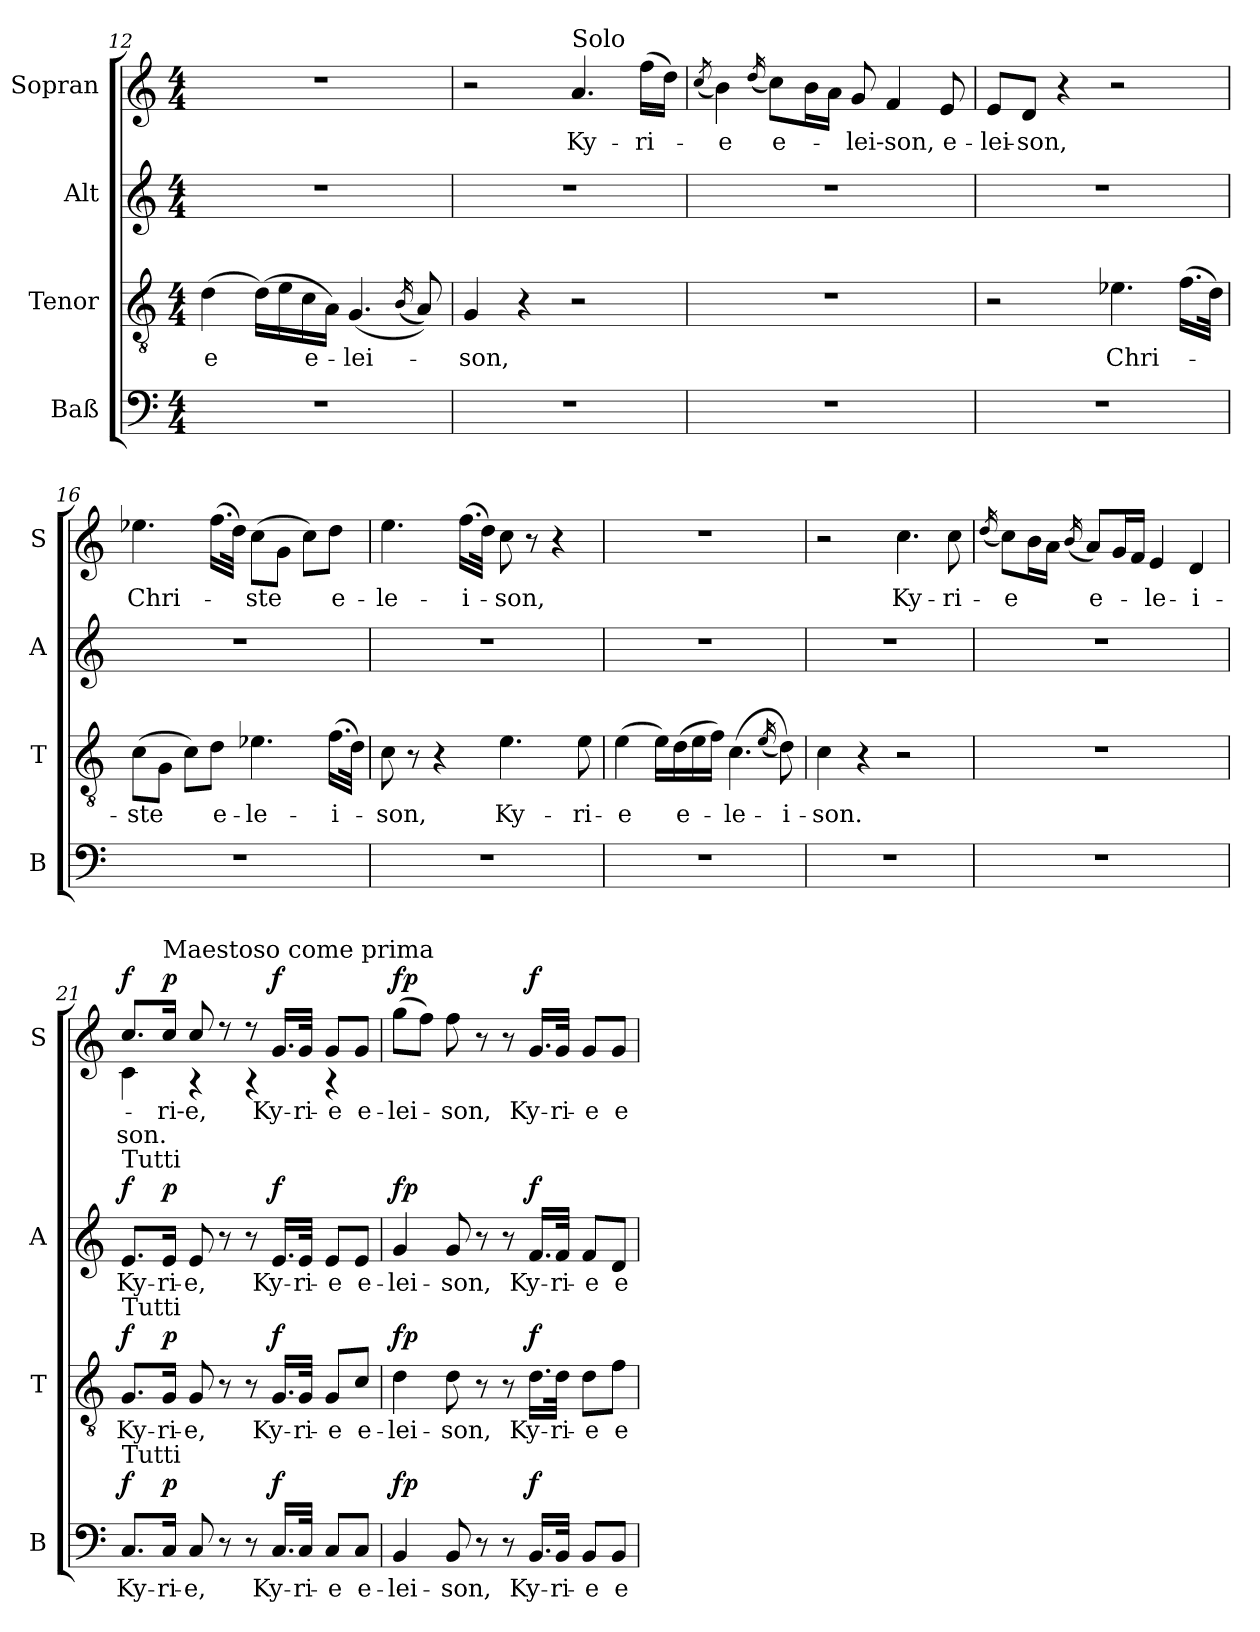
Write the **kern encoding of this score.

**kern	**text	**dynam	**kern	**text	**dynam	**kern	**text	**dynam	**kern	**text	**text	**dynam
*part4	*part4	*part4	*part3	*part3	*part3	*part2	*part2	*part2	*part1	*part1	*part1	*part1
*staff4	*staff4	*staff4	*staff3	*staff3	*staff3	*staff2	*staff2	*staff2	*staff1	*staff1	*staff1	*staff1
*I"Baß	*	*	*I"Tenor	*	*	*I"Alt	*	*	*I"Sopran	*	*	*
*I'B	*	*	*I'T	*	*	*I'A	*	*	*I'S	*	*	*
*clefF4	*	*	*clefGv2	*	*	*clefG2	*	*	*clefG2	*	*	*
*k[]	*	*	*k[]	*	*	*k[]	*	*	*k[]	*	*	*
*M4/4	*	*	*M4/4	*	*	*M4/4	*	*	*M4/4	*	*	*
=12	=12	=12	=12	=12	=12	=12	=12	=12	=12	=12	=12	=12
!	!	!	!	!LO:LY:b	!	!	!	!	!	!	!	!
1r	.	.	(4d\	e	.	1r	.	.	1r	.	.	.
.	.	.	(16d\LL)	.	.	.	.	.	.	.	.	.
.	.	.	16e\	.	.	.	.	.	.	.	.	.
!	!	!	!	!LO:LY:b	!	!	!	!	!	!	!	!
.	.	.	16c\	e-	.	.	.	.	.	.	.	.
.	.	.	16A\JJ)	.	.	.	.	.	.	.	.	.
!	!	!	!	!LO:LY:b	!	!	!	!	!	!	!	!
.	.	.	(4.G/	lei-	.	.	.	.	.	.	.	.
.	.	.	(16qB/	.	.	.	.	.	.	.	.	.
.	.	.	(((((((((8A/))	.	.	.	.	.	.	.	.	.
=13	=13	=13	=13	=13	=13	=13	=13	=13	=13	=13	=13	=13
!	!	!	!	!LO:LY:b	!	!	!	!	!	!	!	!
1r	.	.	4G/	son,	.	1r	.	.	2r	.	.	.
.	.	.	4r	.	.	.	.	.	.	.	.	.
!	!	!	!	!	!	!	!	!	!LO:TX:a:t=Solo	!	!	!
!	!	!	!	!	!	!	!	!	!	!LO:LY:b	!	!
.	.	.	2r	.	.	.	.	.	4.a/	Ky-	.	.
!	!	!	!	!	!	!	!	!	!	!LO:LY:b	!	!
.	.	.	.	.	.	.	.	.	(16ff\LL	ri-	.	.
.	.	.	.	.	.	.	.	.	16dd\JJ)	.	.	.
=14	=14	=14	=14	=14	=14	=14	=14	=14	=14	=14	=14	=14
.	.	.	.	.	.	.	.	.	(8qcc/	.	.	.
!	!	!	!	!	!	!	!	!	!	!LO:LY:b	!	!
1r	.	.	1r	.	.	1r	.	.	4b\)	e	.	.
.	.	.	.	.	.	.	.	.	(16qdd/	.	.	.
!	!	!	!	!	!	!	!	!	!	!LO:LY:b	!	!
.	.	.	.	.	.	.	.	.	8cc\L)	e-	.	.
.	.	.	.	.	.	.	.	.	16b\L	.	.	.
.	.	.	.	.	.	.	.	.	16a\JJ	.	.	.
!	!	!	!	!	!	!	!	!	!	!LO:LY:b	!	!
.	.	.	.	.	.	.	.	.	8g/	lei-son,	.	.
.	.	.	.	.	.	.	.	.	4f/	.	.	.
!	!	!	!	!	!	!	!	!	!	!LO:LY:b	!	!
.	.	.	.	.	.	.	.	.	8e/	e-	.	.
=15	=15	=15	=15	=15	=15	=15	=15	=15	=15	=15	=15	=15
!	!	!	!	!	!	!	!	!	!	!LO:LY:b	!	!
1r	.	.	2r	.	.	1r	.	.	8e/L	lei-	.	.
!	!	!	!	!	!	!	!	!	!	!LO:LY:b	!	!
.	.	.	.	.	.	.	.	.	8d/J	son,	.	.
.	.	.	.	.	.	.	.	.	4r	.	.	.
!	!	!	!	!LO:LY:b	!	!	!	!	!	!	!	!
.	.	.	4.e-X\	Chri-	.	.	.	.	2r	.	.	.
.	.	.	(16.f\LL	.	.	.	.	.	.	.	.	.
.	.	.	32d\JJk)	.	.	.	.	.	.	.	.	.
=16	=16	=16	=16	=16	=16	=16	=16	=16	=16	=16	=16	=16
!	!	!	!	!LO:LY:b	!	!	!	!	!	!LO:LY:b	!	!
1r	.	.	(8c\L	ste	.	1r	.	.	4.ee-X\	Chri-	.	.
.	.	.	8G\J	.	.	.	.	.	.	.	.	.
.	.	.	8c\L)	.	.	.	.	.	.	.	.	.
!	!	!	!	!LO:LY:b	!	!	!	!	!	!	!	!
.	.	.	8d\J	e-	.	.	.	.	(16.ff\LL	.	.	.
.	.	.	.	.	.	.	.	.	32dd\JJk)	.	.	.
!	!	!	!	!LO:LY:b	!	!	!	!	!	!LO:LY:b	!	!
.	.	.	4.e-X\	le-	.	.	.	.	(8cc\L	ste	.	.
.	.	.	.	.	.	.	.	.	8g\J	.	.	.
.	.	.	.	.	.	.	.	.	8cc\L)	.	.	.
!	!	!	!	!LO:LY:b	!	!	!	!	!	!LO:LY:b	!	!
.	.	.	(16.f\LL	i-	.	.	.	.	8dd\J	e-	.	.
.	.	.	32d\JJk)	.	.	.	.	.	.	.	.	.
=17	=17	=17	=17	=17	=17	=17	=17	=17	=17	=17	=17	=17
!	!	!	!	!LO:LY:b	!	!	!	!	!	!LO:LY:b	!	!
1r	.	.	8c\	son,	.	1r	.	.	4.ee\	le-	.	.
.	.	.	8r	.	.	.	.	.	.	.	.	.
.	.	.	4r	.	.	.	.	.	.	.	.	.
!	!	!	!	!	!	!	!	!	!	!LO:LY:b	!	!
.	.	.	.	.	.	.	.	.	(16.ff\LL	i-	.	.
.	.	.	.	.	.	.	.	.	32dd\JJk)	.	.	.
!	!	!	!	!LO:LY:b	!	!	!	!	!	!LO:LY:b	!	!
.	.	.	4.e\	Ky-	.	.	.	.	8cc\	son,	.	.
.	.	.	.	.	.	.	.	.	8r	.	.	.
.	.	.	.	.	.	.	.	.	4r	.	.	.
!	!	!	!	!LO:LY:b	!	!	!	!	!	!	!	!
.	.	.	8e\	ri-	.	.	.	.	.	.	.	.
!!LO:PB:g=z
=18	=18	=18	=18	=18	=18	=18	=18	=18	=18	=18	=18	=18
!	!	!	!	!LO:LY:b	!	!	!	!	!	!	!	!
1r	.	.	(4e\	e	.	1r	.	.	1r	.	.	.
.	.	.	16e\LL)	.	.	.	.	.	.	.	.	.
!	!	!	!	!LO:LY:b	!	!	!	!	!	!	!	!
.	.	.	(16d\	e-	.	.	.	.	.	.	.	.
.	.	.	16e\	.	.	.	.	.	.	.	.	.
.	.	.	16f\JJ)	.	.	.	.	.	.	.	.	.
!	!	!	!	!LO:LY:b	!	!	!	!	!	!	!	!
.	.	.	(4.c\	le-	.	.	.	.	.	.	.	.
.	.	.	(16qe/	.	.	.	.	.	.	.	.	.
!	!	!	!	!LO:LY:b	!	!	!	!	!	!	!	!
.	.	.	(((((((((8d\))	i-	.	.	.	.	.	.	.	.
=19	=19	=19	=19	=19	=19	=19	=19	=19	=19	=19	=19	=19
!	!	!	!	!LO:LY:b	!	!	!	!	!	!	!	!
1r	.	.	4c\	son.	.	1r	.	.	2r	.	.	.
.	.	.	4r	.	.	.	.	.	.	.	.	.
!	!	!	!	!	!	!	!	!	!	!LO:LY:b	!	!
.	.	.	2r	.	.	.	.	.	4.cc\	Ky-	.	.
!	!	!	!	!	!	!	!	!	!	!LO:LY:b	!	!
.	.	.	.	.	.	.	.	.	8cc\	ri-	.	.
=20	=20	=20	=20	=20	=20	=20	=20	=20	=20	=20	=20	=20
.	.	.	.	.	.	.	.	.	(16qdd/	.	.	.
!	!	!	!	!	!	!	!	!	!	!LO:LY:b	!	!
1r	.	.	1r	.	.	1r	.	.	8cc\L)	e	.	.
.	.	.	.	.	.	.	.	.	16b\L	.	.	.
.	.	.	.	.	.	.	.	.	16a\JJ	.	.	.
.	.	.	.	.	.	.	.	.	(16qb/	.	.	.
!	!	!	!	!	!	!	!	!	!	!LO:LY:b	!	!
.	.	.	.	.	.	.	.	.	8a/L)	e-	.	.
.	.	.	.	.	.	.	.	.	16g/L	.	.	.
.	.	.	.	.	.	.	.	.	16f/JJ	.	.	.
!	!	!	!	!	!	!	!	!	!	!LO:LY:b	!	!
.	.	.	.	.	.	.	.	.	4e/	le-	.	.
!	!	!	!	!	!	!	!	!	!	!LO:LY:b	!	!
.	.	.	.	.	.	.	.	.	4d/	i-	.	.
=21	=21	=21	=21	=21	=21	=21	=21	=21	=21	=21	=21	=21
!	!	!	!	!	!	!	!	!	!LO:TX:a:t=Solo	!	!	!
!	!	!	!	!	!	!LO:TX:a:t=Tutti	!	!	!	!	!	!
!	!	!	!LO:TX:a:t=Tutti	!	!	!	!	!	!	!	!	!
!LO:TX:a:t=Tutti	!	!	!	!	!	!	!	!	!	!	!	!
!	!LO:LY:b	!	!	!LO:LY:b	!	!	!LO:LY:b	!	!	!LO:LY:b	!	!
*	*	*	*	*	*	*	*	*	*^	*	*	*
!	!	!LO:DY:b	!	!	!LO:DY:b	!	!	!LO:DY:b	!	!	!	!LO:LY:b	!LO:DY:b
8.C/L	Ky-	f	8.G/L	Ky-	f	8.e/L	Ky-	f	8.cc/L	4c\	.	son.	f
!	!	!	!	!	!	!	!	!	!LO:TX:a:t=Maestoso come prima	!	!	!	!
!	!LO:LY:b	!LO:DY:b	!	!LO:LY:b	!LO:DY:b	!	!LO:LY:b	!LO:DY:b	!	!	!LO:LY:b	!	!LO:DY:b
16C/Jk	ri-	p	16G/Jk	ri-	p	16e/Jk	ri-	p	16cc/Jk	.	ri-e,	.	p
!	!LO:LY:b	!	!	!LO:LY:b	!	!	!LO:LY:b	!	!	!	!	!	!
8C/	e,	.	8G/	e,	.	8e/	e,	.	8cc/	4r	.	.	.
8r	.	.	8r	.	.	8r	.	.	8r	.	.	.	.
8r	.	.	8r	.	.	8r	.	.	8r	4r	.	.	.
!	!LO:LY:b	!LO:DY:b	!	!LO:LY:b	!LO:DY:b	!	!LO:LY:b	!LO:DY:b	!	!	!LO:LY:b	!	!LO:DY:b
16.C/LL	Ky-	f	16.G/LL	Ky-	f	16.e/LL	Ky-	f	16.g/LL	.	Ky-	.	f
!	!LO:LY:b	!	!	!LO:LY:b	!	!	!LO:LY:b	!	!	!	!LO:LY:b	!	!
32C/JJk	ri-	.	32G/JJk	ri-	.	32e/JJk	ri-	.	32g/JJk	.	ri-	.	.
!	!LO:LY:b	!	!	!LO:LY:b	!	!	!LO:LY:b	!	!	!	!LO:LY:b	!	!
8C/L	e	.	8G/L	e	.	8e/L	e	.	8g/L	4r	e	.	.
!	!LO:LY:b	!	!	!LO:LY:b	!	!	!LO:LY:b	!	!	!	!LO:LY:b	!	!
8C/J	e-	.	8c/J	e-	.	8e/J	e-	.	8g/J	.	e-	.	.
*	*	*	*	*	*	*	*	*	*v	*v	*	*	*
=22	=22	=22	=22	=22	=22	=22	=22	=22	=22	=22	=22	=22
!	!LO:LY:b	!LO:DY:b	!	!LO:LY:b	!LO:DY:b	!	!LO:LY:b	!LO:DY:b	!	!LO:LY:b	!	!LO:DY:b
4BB/	lei-	fp	4d\	lei-	fp	4g/	lei-	fp	(8gg\L	lei-	.	fp
.	.	.	.	.	.	.	.	.	8ff\J)	.	.	.
!	!LO:LY:b	!	!	!LO:LY:b	!	!	!LO:LY:b	!	!	!LO:LY:b	!	!
8BB/	son,	.	8d\	son,	.	8g/	son,	.	8ff\	son,	.	.
8r	.	.	8r	.	.	8r	.	.	8r	.	.	.
8r	.	.	8r	.	.	8r	.	.	8r	.	.	.
!	!LO:LY:b	!LO:DY:b	!	!LO:LY:b	!LO:DY:b	!	!LO:LY:b	!LO:DY:b	!	!LO:LY:b	!	!LO:DY:b
16.BB/LL	Ky-	f	16.d\LL	Ky-	f	16.f/LL	Ky-	f	16.g/LL	Ky-	.	f
!	!LO:LY:b	!	!	!LO:LY:b	!	!	!LO:LY:b	!	!	!LO:LY:b	!	!
32BB/JJk	ri-	.	32d\JJk	ri-	.	32f/JJk	ri-	.	32g/JJk	ri-	.	.
!	!LO:LY:b	!	!	!LO:LY:b	!	!	!LO:LY:b	!	!	!LO:LY:b	!	!
8BB/L	e	.	8d\L	e	.	8f/L	e	.	8g/L	e	.	.
!	!LO:LY:b	!	!	!LO:LY:b	!	!	!LO:LY:b	!	!	!LO:LY:b	!	!
8BB/J	e-	.	8f\J	e-	.	8d/J	e-	.	8g/J	e-	.	.
=	=	=	=	=	=	=	=	=	=	=	=	=
*-	*-	*-	*-	*-	*-	*-	*-	*-	*-	*-	*-	*-
